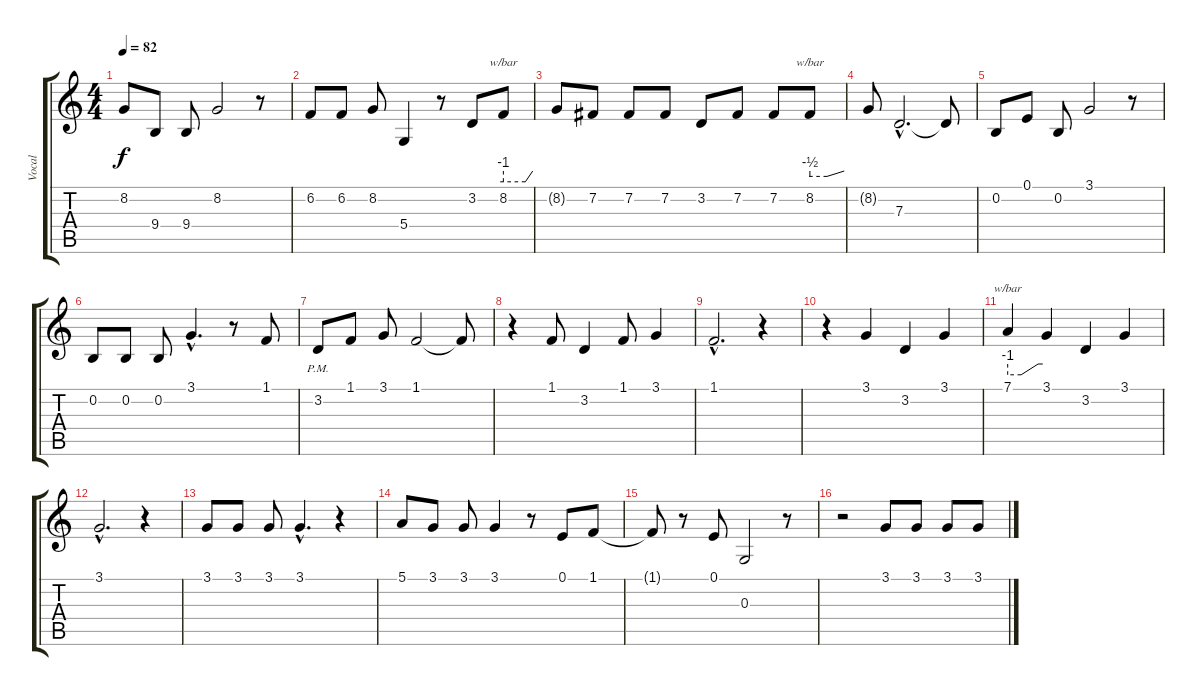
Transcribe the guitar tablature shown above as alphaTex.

\track ("Vocal" "Vocal") {instrument lead1square}
\staff {score tabs}
\tuning (E4 B3 G3 D3 A2 E2) {hide}
\ts (4 4)
\tempo 82
\clef g2
\ks c
8.2.8{txt " " dy f} 9.4.8 9.4.8 8.2.2 r.8 |
6.2.8{txt " "} 6.2.8 8.2.8 5.4.4 r.8 3.2.8{txt " "} 8.2.8{tbe (custom default 0 -4 45 -4 60 0)} |
8.2{t}.8 7.2.8{txt " "} 7.2.8 7.2.8 3.2.8 7.2.8 7.2.8 8.2.8{tbe (custom default 0 -2 30 -2 60 0)} |
8.2{t}.8 7.3{hac}.2{d} 7.3{t}.8 |
0.2.8{txt " "} 0.1.8 0.2.8 3.1.2 r.8 |
0.2.8{txt " "} 0.2.8 0.2.8 3.1{hac}.4{d} r.8 1.1.8{txt " "} |
3.2{pm}.8 1.1.8 3.1.8 1.1.2 1.1{t}.8 |
r.4 1.1.8{txt " "} 3.2.4 1.1.8 3.1.4 |
1.1{hac}.2{d} r.4 |
r.4 3.1.4{txt " "} 3.2.4 3.1.4 |
7.1.4{tbe (custom default 0 -4 23 -4 52 0 60 0)} 3.1.4 3.2.4 3.1.4 |
3.1{hac}.2{d} r.4 |
3.1.8{txt " "} 3.1.8{txt " "} 3.1.8{txt " "} 3.1{hac}.4{d txt " "} r.4 |
5.1.8{txt " "} 3.1.8 3.1.8 3.1.4 r.8 0.1.8{txt " "} 1.1.8 |
1.1{t}.8 r.8 0.1.8{txt " "} 0.3.2 r.8 |
r.2 3.1.8{txt " "} 3.1.8 3.1.8 3.1.8
